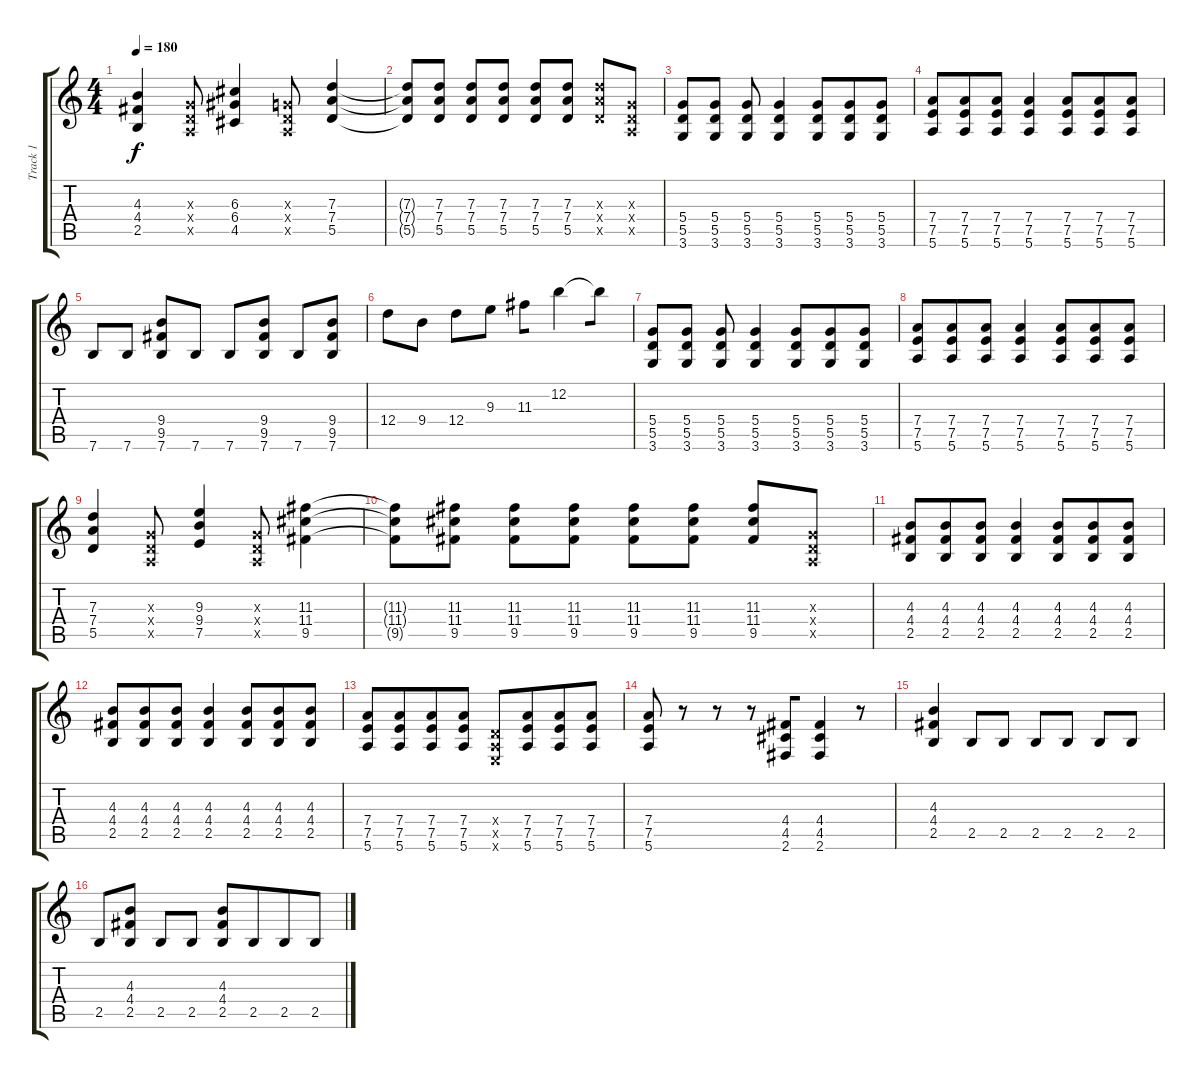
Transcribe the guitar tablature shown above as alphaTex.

\track ("Track 1" "Track 1") {instrument distortionguitar}
\staff {score tabs}
\tuning (E4 B3 G3 D3 A2 E2) {hide}
\ts (4 4)
\tempo 180
\clef g2
\ks c
(4.3 4.4 2.5).4{dy f} (0.3{x} 0.4{x} 0.5{x}).8 (6.3 6.4 4.5).4 (0.3{x} 0.4{x} 0.5{x}).8 (7.3 7.4 5.5).4 |
(7.3{t} 7.4{t} 5.5{t}).8 (7.3 7.4 5.5).8 (7.3 7.4 5.5).8 (7.3 7.4 5.5).8 (7.3 7.4 5.5).8 (7.3 7.4 5.5).8 (7.3{x} 7.4{x} 5.5{x}).8 (0.3{x} 0.4{x} 0.5{x}).8 |
(5.4 5.5 3.6).8 (5.4 5.5 3.6).8 (5.4 5.5 3.6).8 (5.4 5.5 3.6).4{beam merge} (5.4 5.5 3.6).8{beam merge} (5.4 5.5 3.6).8{beam merge} (5.4 5.5 3.6).8 |
(7.4 7.5 5.6).8 (7.4 7.5 5.6).8{beam merge} (7.4 7.5 5.6).8 (7.4 7.5 5.6).4 (7.4 7.5 5.6).8{beam merge} (7.4 7.5 5.6).8 (7.4 7.5 5.6).8 |
7.6.8{beam merge} 7.6.8 (9.4 9.5 7.6).8{beam merge} 7.6.8 7.6.8{beam merge} (9.4 9.5 7.6).8 7.6.8 (9.4 9.5 7.6).8 |
12.4.8 9.4.8 12.4.8 9.3.8 11.3.8{beam merge} 12.2.4{beam merge} 12.2{t}.8 |
(5.4 5.5 3.6).8 (5.4 5.5 3.6).8 (5.4 5.5 3.6).8 (5.4 5.5 3.6).4{beam merge} (5.4 5.5 3.6).8{beam merge} (5.4 5.5 3.6).8{beam merge} (5.4 5.5 3.6).8 |
(7.4 7.5 5.6).8 (7.4 7.5 5.6).8{beam merge} (7.4 7.5 5.6).8 (7.4 7.5 5.6).4 (7.4 7.5 5.6).8{beam merge} (7.4 7.5 5.6).8 (7.4 7.5 5.6).8 |
(7.3 7.4 5.5).4 (0.3{x} 0.4{x} 0.5{x}).8 (9.3 9.4 7.5).4 (0.3{x} 0.4{x} 0.5{x}).8 (11.3 11.4 9.5).4 |
(11.3{t} 11.4{t} 9.5{t}).8 (11.3 11.4 9.5).8 (11.3 11.4 9.5).8 (11.3 11.4 9.5).8 (11.3 11.4 9.5).8 (11.3 11.4 9.5).8 (11.3 11.4 9.5).8 (0.3{x} 0.4{x} 0.5{x}).8 |
(4.3 4.4 2.5).8 (4.3 4.4 2.5).8{beam merge} (4.3 4.4 2.5).8{beam merge} (4.3 4.4 2.5).4{beam merge} (4.3 4.4 2.5).8{beam merge} (4.3 4.4 2.5).8 (4.3 4.4 2.5).8 |
(4.3 4.4 2.5).8 (4.3 4.4 2.5).8{beam merge} (4.3 4.4 2.5).8{beam merge} (4.3 4.4 2.5).4{beam merge} (4.3 4.4 2.5).8{beam merge} (4.3 4.4 2.5).8 (4.3 4.4 2.5).8 |
(7.4 7.5 5.6).8{beam merge} (7.4 7.5 5.6).8{beam merge} (7.4 7.5 5.6).8 (7.4 7.5 5.6).8 (0.4{x} 0.5{x} 0.6{x}).8 (7.4 7.5 5.6).8{beam merge} (7.4 7.5 5.6).8 (7.4 7.5 5.6).8 |
(7.4 7.5 5.6).8 r.8 r.8{beam merge} r.8 (4.4 4.5 2.6).8{beam merge} (4.4 4.5 2.6).4{beam merge} r.8 |
(4.3 4.4 2.5).4 2.5.8 2.5.8 2.5.8 2.5.8 2.5.8{beam merge} 2.5.8 |
2.5.8 (4.3 4.4 2.5).8 2.5.8{beam merge} 2.5.8 (4.3 4.4 2.5).8 2.5.8{beam merge} 2.5.8 2.5.8
